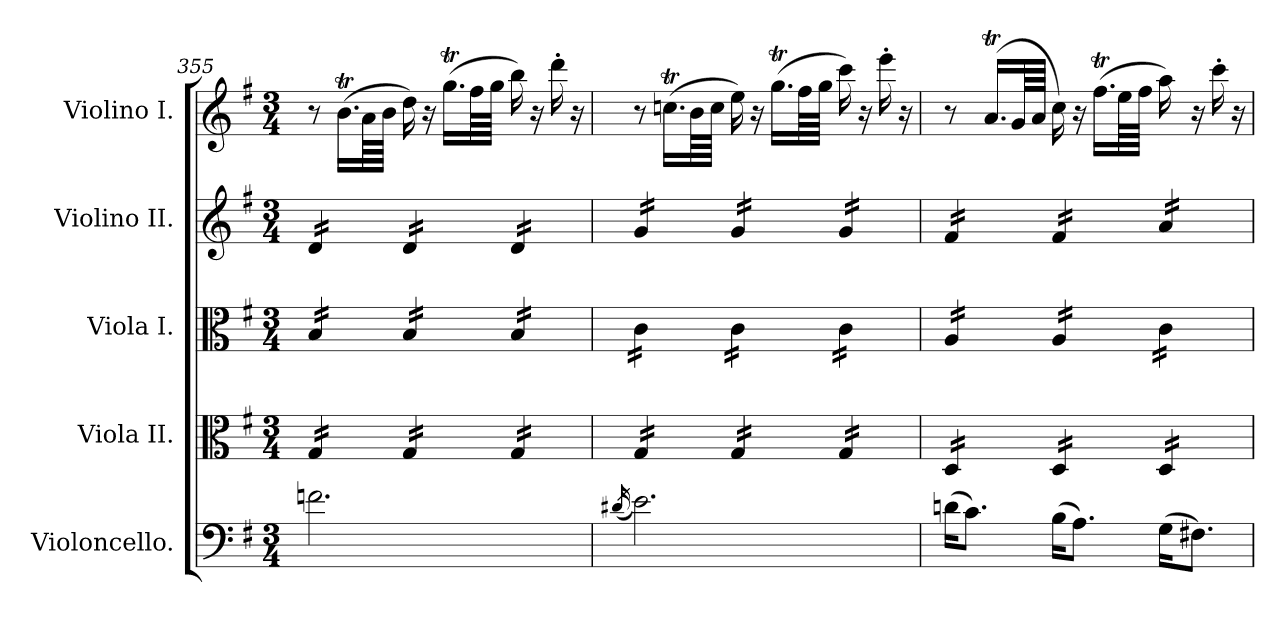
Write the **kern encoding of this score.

**kern	**kern	**kern	**kern	**kern
*part5	*part4	*part3	*part2	*part1
*staff5	*staff4	*staff3	*staff2	*staff1
*I"Violoncello.	*I"Viola II.	*I"Viola I.	*I"Violino II.	*I"Violino I.
*I'Vc	*I'Vla	*I'Vla	*I'Vln	*I'Vln
*clefF4	*clefC3	*clefC3	*clefG2	*clefG2
*k[f#]	*k[f#]	*k[f#]	*k[f#]	*k[f#]
*M3/4	*M3/4	*M3/4	*M3/4	*M3/4
=355	=355	=355	=355	=355
*	*tremolo	*	*	*
*	*	*tremolo	*	*
*	*	*	*tremolo	*
2.fn\	24G/LL	24B/LL	24d/LL	8r
.	24G/	24B/	24d/	.
.	24G/	24B/	24d/	.
.	24G/	24B/	24d/	(>16.bt\LL
.	24G/	24B/	24d/	.
.	24G/JJ	24B/JJ	24d/JJ	.
.	.	.	.	64a\LL
.	.	.	.	64b\JJJJ
.	24G/LL	24B/LL	24d/LL	16dd\)
.	24G/	24B/	24d/	.
.	.	.	.	16r
.	24G/	24B/	24d/	.
.	24G/	24B/	24d/	(>16.ggT\LL
.	24G/	24B/	24d/	.
.	24G/JJ	24B/JJ	24d/JJ	.
.	.	.	.	64ff#\LL
.	.	.	.	64gg\JJJJ
.	24G/LL	24B/LL	24d/LL	16bb\)
.	24G/	24B/	24d/	.
.	.	.	.	16r
.	24G/	24B/	24d/	.
.	24G/	24B/	24d/	16ddd'\
.	24G/	24B/	24d/	.
.	.	.	.	16r
.	24G/JJ	24B/JJ	24d/JJ	.
!!LO:LB:g=z
=356	=356	=356	=356	=356
(<16qd#X/	.	.	.	.
2.e\)	24G/LL	24c\LL	24g/LL	8r
.	24G/	24c\	24g/	.
.	24G/	24c\	24g/	.
.	24G/	24c\	24g/	(>16.ccnT\LL
.	24G/	24c\	24g/	.
.	24G/JJ	24c\JJ	24g/JJ	.
.	.	.	.	64b\LL
.	.	.	.	64cc\JJJJ
.	24G/LL	24c\LL	24g/LL	16ee\)
.	24G/	24c\	24g/	.
.	.	.	.	16r
.	24G/	24c\	24g/	.
.	24G/	24c\	24g/	(>16.ggT\LL
.	24G/	24c\	24g/	.
.	24G/JJ	24c\JJ	24g/JJ	.
.	.	.	.	64ff#\LL
.	.	.	.	64gg\JJJJ
.	24G/LL	24c\LL	24g/LL	16ccc\)
.	24G/	24c\	24g/	.
.	.	.	.	16r
.	24G/	24c\	24g/	.
.	24G/	24c\	24g/	16eee'\
.	24G/	24c\	24g/	.
.	.	.	.	16r
.	24G/JJ	24c\JJ	24g/JJ	.
=357	=357	=357	=357	=357
(>16dn\KL	24D/LL	24A/LL	24f#/LL	8r
.	24D/	24A/	24f#/	.
8.c\J)	.	.	.	.
.	24D/	24A/	24f#/	.
.	24D/	24A/	24f#/	(>16.aT/LL
.	24D/	24A/	24f#/	.
.	24D/JJ	24A/JJ	24f#/JJ	.
.	.	.	.	64g/LL
.	.	.	.	64a/JJJJ
(>16B\KL	24D/LL	24A/LL	24f#/LL	16cc\)
.	24D/	24A/	24f#/	.
8.A\J)	.	.	.	16r
.	24D/	24A/	24f#/	.
.	24D/	24A/	24f#/	(>16.ff#t\LL
.	24D/	24A/	24f#/	.
.	24D/JJ	24A/JJ	24f#/JJ	.
.	.	.	.	64ee\LL
.	.	.	.	64ff#\JJJJ
(>16G\KL	24D/LL	24c\LL	24a/LL	16aa\)
.	24D/	24c\	24a/	.
8.F#X\J)	.	.	.	16r
.	24D/	24c\	24a/	.
.	24D/	24c\	24a/	16ccc'\
.	24D/	24c\	24a/	.
.	.	.	.	16r
.	24D/JJ	24c\JJ	24a/JJ	.
*	*	*	*Xtremolo	*
*	*	*Xtremolo	*	*
*	*Xtremolo	*	*	*
=	=	=	=	=
*-	*-	*-	*-	*-
